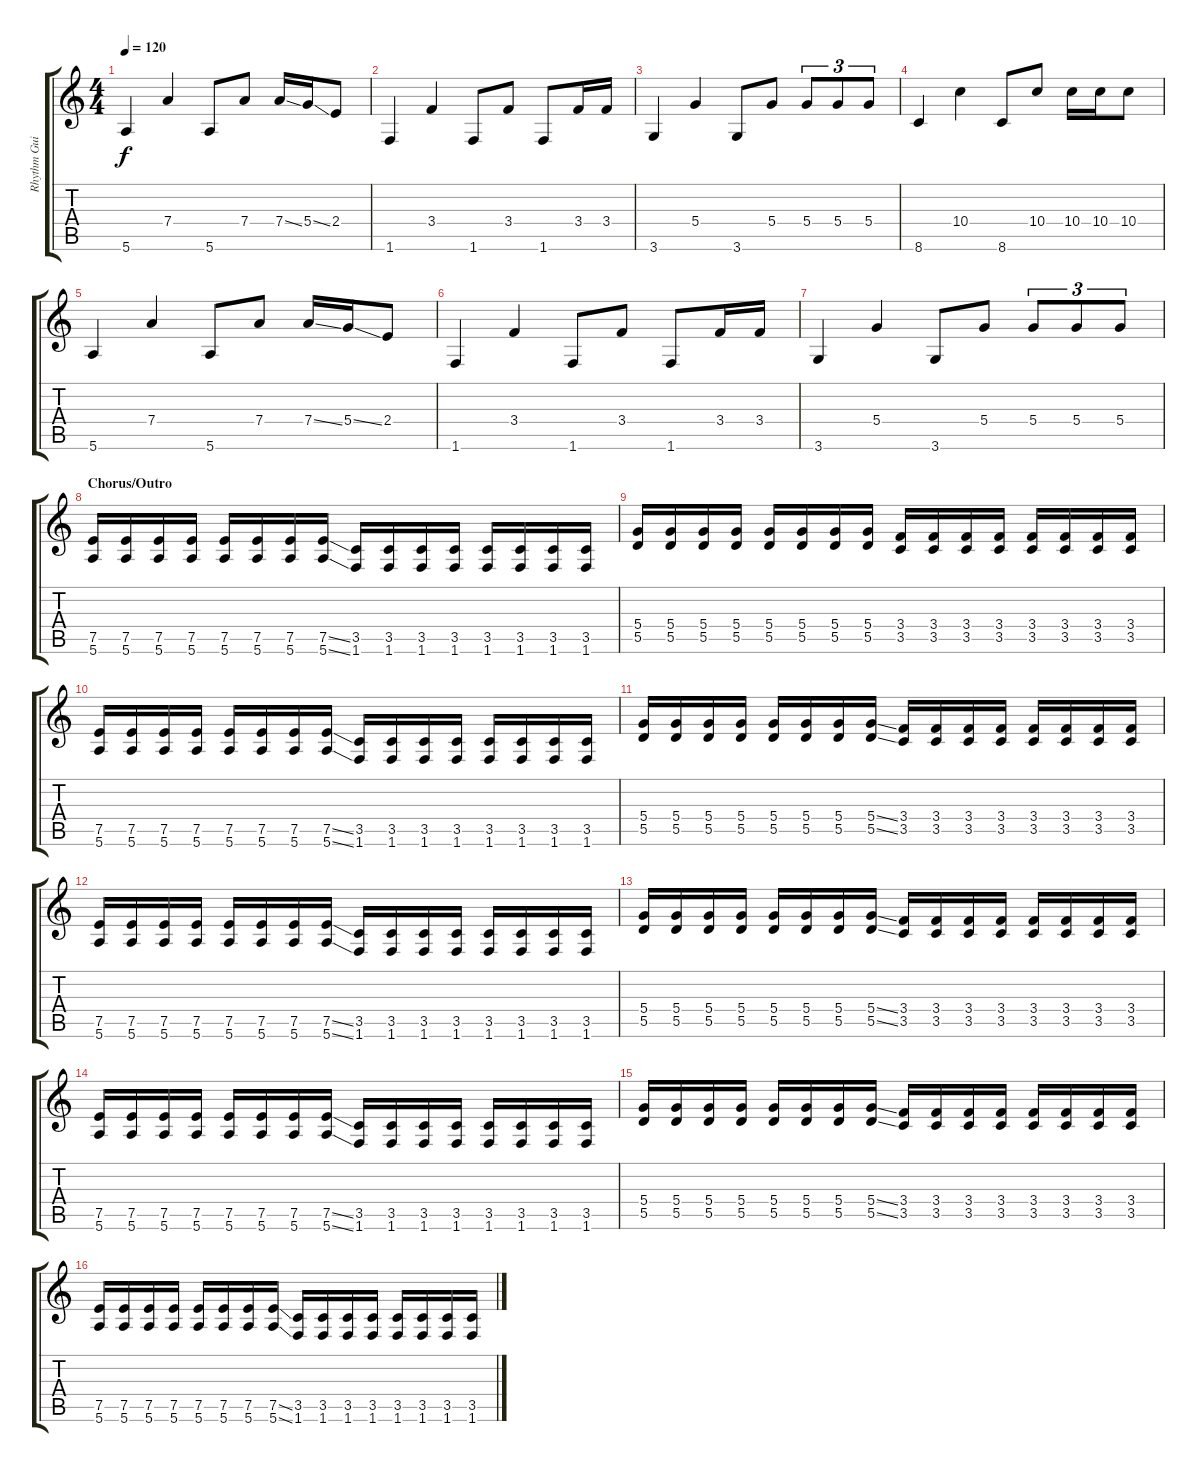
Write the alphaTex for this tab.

\track ("Rhythm Guitar - [Jach]" "Rhythm Gui") {instrument distortionguitar}
\staff {score tabs}
\tuning (E4 B3 G3 D3 A2 E2) {hide}
\ts (4 4)
\tempo 120
\clef g2
\ks c
5.6.4{dy f} 7.4.4 5.6.8 7.4.8 7.4{ss}.16 5.4{ss}.16 2.4.8 |
1.6.4 3.4.4 1.6.8 3.4.8 1.6.8 3.4.16 3.4.16 |
3.6.4 5.4.4 3.6.8 5.4.8 5.4.8{tu (3 2)} 5.4.8{tu (3 2)} 5.4.8{tu (3 2)} |
8.6.4 10.4.4 8.6.8 10.4.8 10.4.16 10.4.16 10.4.8 |
5.6.4 7.4.4 5.6.8 7.4.8 7.4{ss}.16 5.4{ss}.16 2.4.8 |
1.6.4 3.4.4 1.6.8 3.4.8 1.6.8 3.4.16 3.4.16 |
3.6.4 5.4.4 3.6.8 5.4.8 5.4.8{tu (3 2)} 5.4.8{tu (3 2)} 5.4.8{tu (3 2)} |
\section ("" "Chorus/Outro")
(7.5 5.6).16 (7.5 5.6).16 (7.5 5.6).16 (7.5 5.6).16 (7.5 5.6).16 (7.5 5.6).16 (7.5 5.6).16 (7.5{ss} 5.6{ss}).16 (3.5 1.6).16 (3.5 1.6).16 (3.5 1.6).16 (3.5 1.6).16 (3.5 1.6).16 (3.5 1.6).16 (3.5 1.6).16 (3.5 1.6).16 |
(5.4 5.5).16 (5.4 5.5).16 (5.4 5.5).16 (5.4 5.5).16 (5.4 5.5).16 (5.4 5.5).16 (5.4 5.5).16 (5.4 5.5).16 (3.4 3.5).16 (3.4 3.5).16 (3.4 3.5).16 (3.4 3.5).16 (3.4 3.5).16 (3.4 3.5).16 (3.4 3.5).16 (3.4 3.5).16 |
(7.5 5.6).16 (7.5 5.6).16 (7.5 5.6).16 (7.5 5.6).16 (7.5 5.6).16 (7.5 5.6).16 (7.5 5.6).16 (7.5{ss} 5.6{ss}).16 (3.5 1.6).16 (3.5 1.6).16 (3.5 1.6).16 (3.5 1.6).16 (3.5 1.6).16 (3.5 1.6).16 (3.5 1.6).16 (3.5 1.6).16 |
(5.4 5.5).16 (5.4 5.5).16 (5.4 5.5).16 (5.4 5.5).16 (5.4 5.5).16 (5.4 5.5).16 (5.4 5.5).16 (5.4{ss} 5.5{ss}).16 (3.4 3.5).16 (3.4 3.5).16 (3.4 3.5).16 (3.4 3.5).16 (3.4 3.5).16 (3.4 3.5).16 (3.4 3.5).16 (3.4 3.5).16 |
(7.5 5.6).16 (7.5 5.6).16 (7.5 5.6).16 (7.5 5.6).16 (7.5 5.6).16 (7.5 5.6).16 (7.5 5.6).16 (7.5{ss} 5.6{ss}).16 (3.5 1.6).16 (3.5 1.6).16 (3.5 1.6).16 (3.5 1.6).16 (3.5 1.6).16 (3.5 1.6).16 (3.5 1.6).16 (3.5 1.6).16 |
(5.4 5.5).16 (5.4 5.5).16 (5.4 5.5).16 (5.4 5.5).16 (5.4 5.5).16 (5.4 5.5).16 (5.4 5.5).16 (5.4{ss} 5.5{ss}).16 (3.4 3.5).16 (3.4 3.5).16 (3.4 3.5).16 (3.4 3.5).16 (3.4 3.5).16 (3.4 3.5).16 (3.4 3.5).16 (3.4 3.5).16 |
(7.5 5.6).16 (7.5 5.6).16 (7.5 5.6).16 (7.5 5.6).16 (7.5 5.6).16 (7.5 5.6).16 (7.5 5.6).16 (7.5{ss} 5.6{ss}).16 (3.5 1.6).16 (3.5 1.6).16 (3.5 1.6).16 (3.5 1.6).16 (3.5 1.6).16 (3.5 1.6).16 (3.5 1.6).16 (3.5 1.6).16 |
(5.4 5.5).16 (5.4 5.5).16 (5.4 5.5).16 (5.4 5.5).16 (5.4 5.5).16 (5.4 5.5).16 (5.4 5.5).16 (5.4{ss} 5.5{ss}).16 (3.4 3.5).16 (3.4 3.5).16 (3.4 3.5).16 (3.4 3.5).16 (3.4 3.5).16 (3.4 3.5).16 (3.4 3.5).16 (3.4 3.5).16 |
(7.5 5.6).16 (7.5 5.6).16 (7.5 5.6).16 (7.5 5.6).16 (7.5 5.6).16 (7.5 5.6).16 (7.5 5.6).16 (7.5{ss} 5.6{ss}).16 (3.5 1.6).16 (3.5 1.6).16 (3.5 1.6).16 (3.5 1.6).16 (3.5 1.6).16 (3.5 1.6).16 (3.5 1.6).16 (3.5 1.6).16
